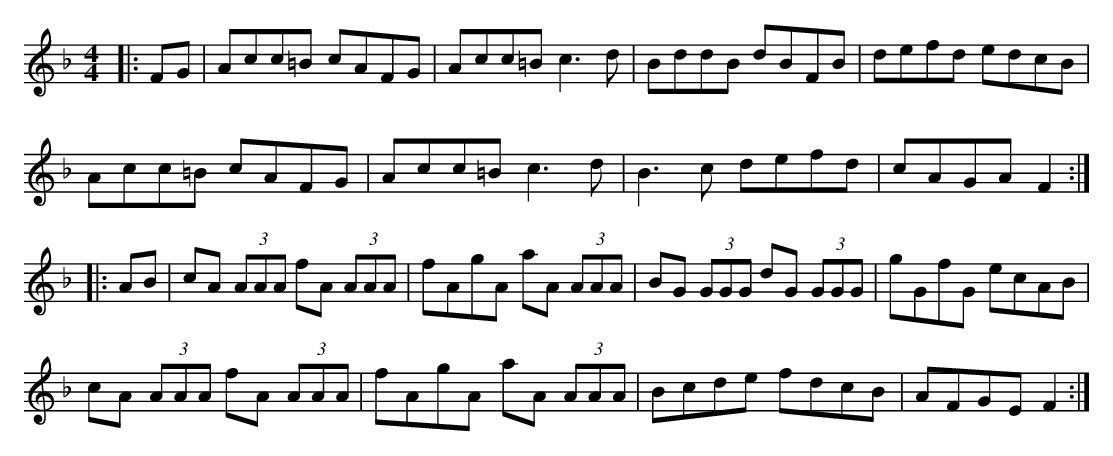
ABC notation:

X:1
M:4/4
K:F
|:FG|Acc=B cAFG|Acc=B c3 d|BddB dBFB|defd edcB|
Acc=B cAFG|Acc=B c3 d|B3 c defd|cAGA F2:|
|:AB|cA (3AAA fA (3AAA|fAgA aA (3AAA|BG (3GGG dG (3GGG|gGfG ecAB|
cA (3AAA fA (3AAA|fAgA aA (3AAA|Bcde fdcB|AFGE F2:|
